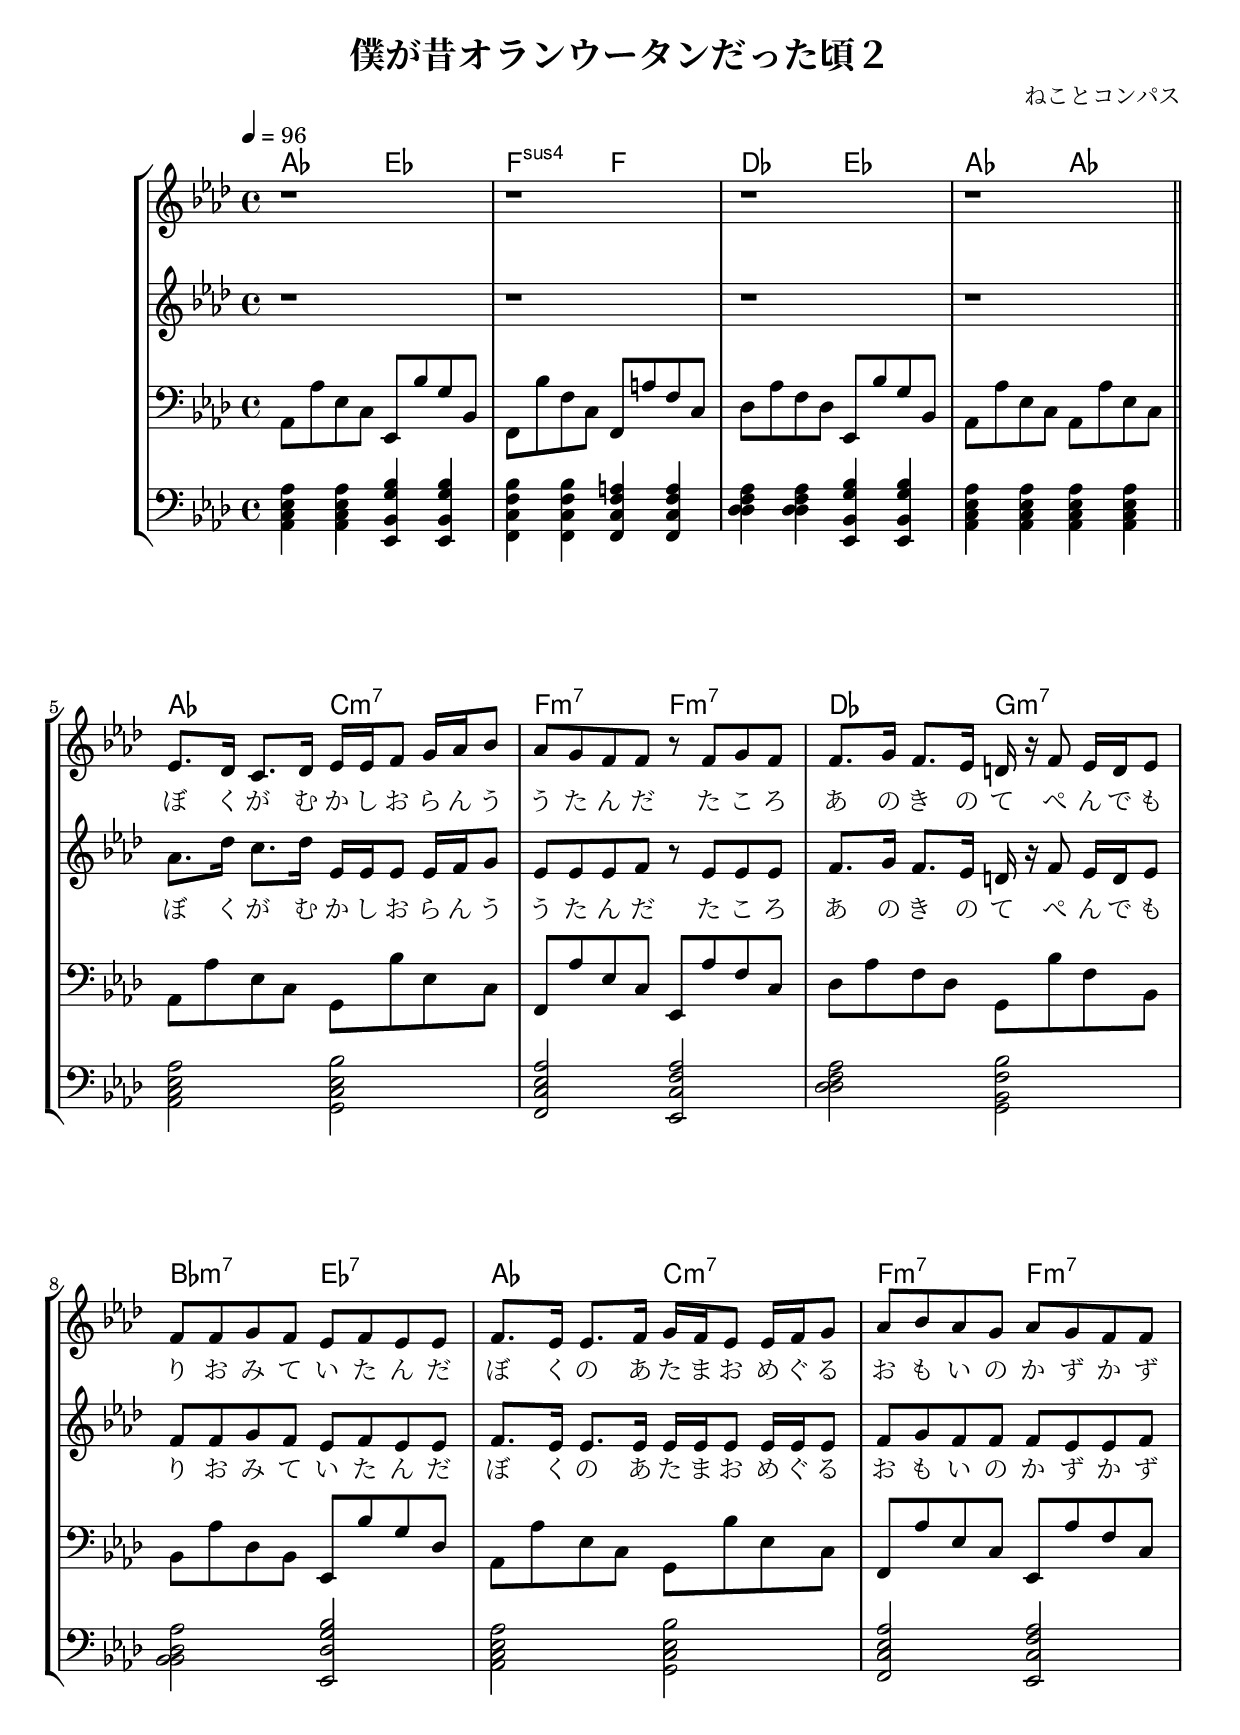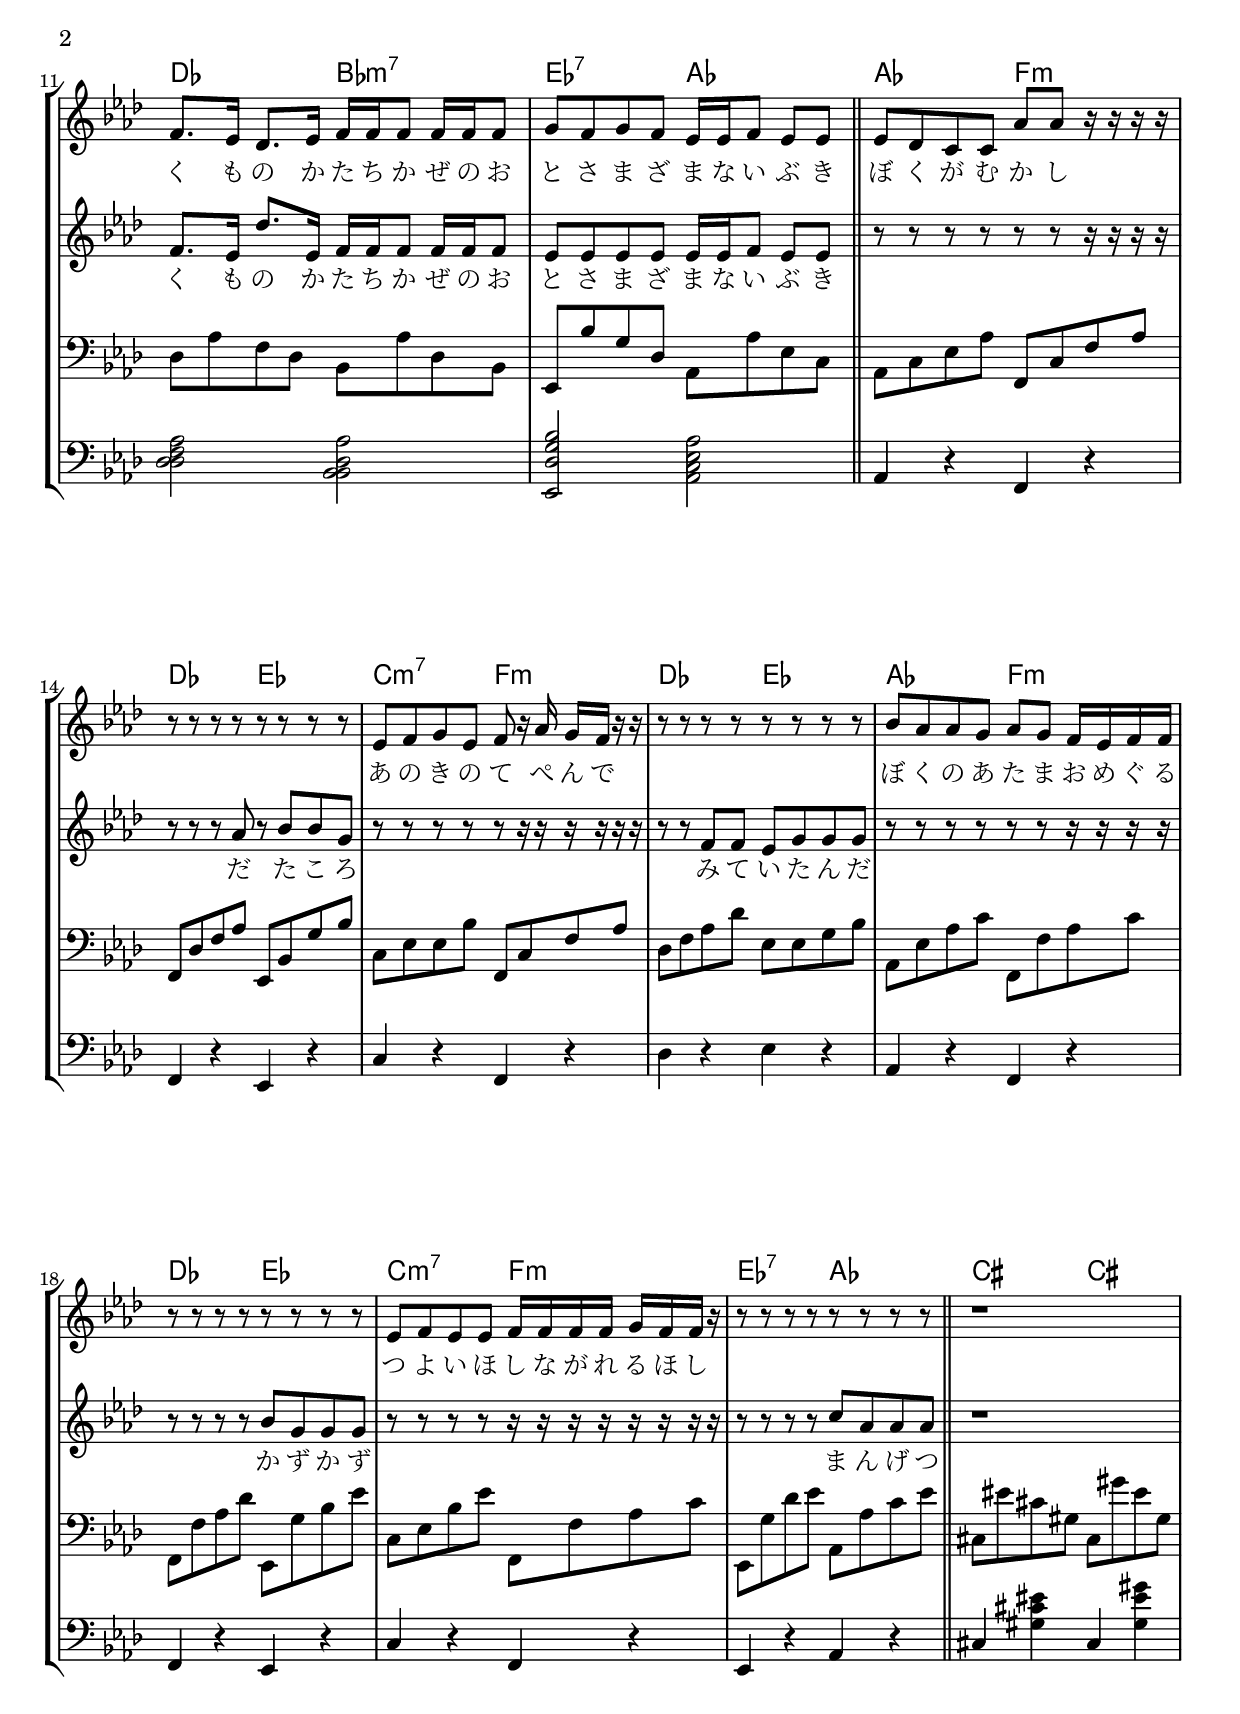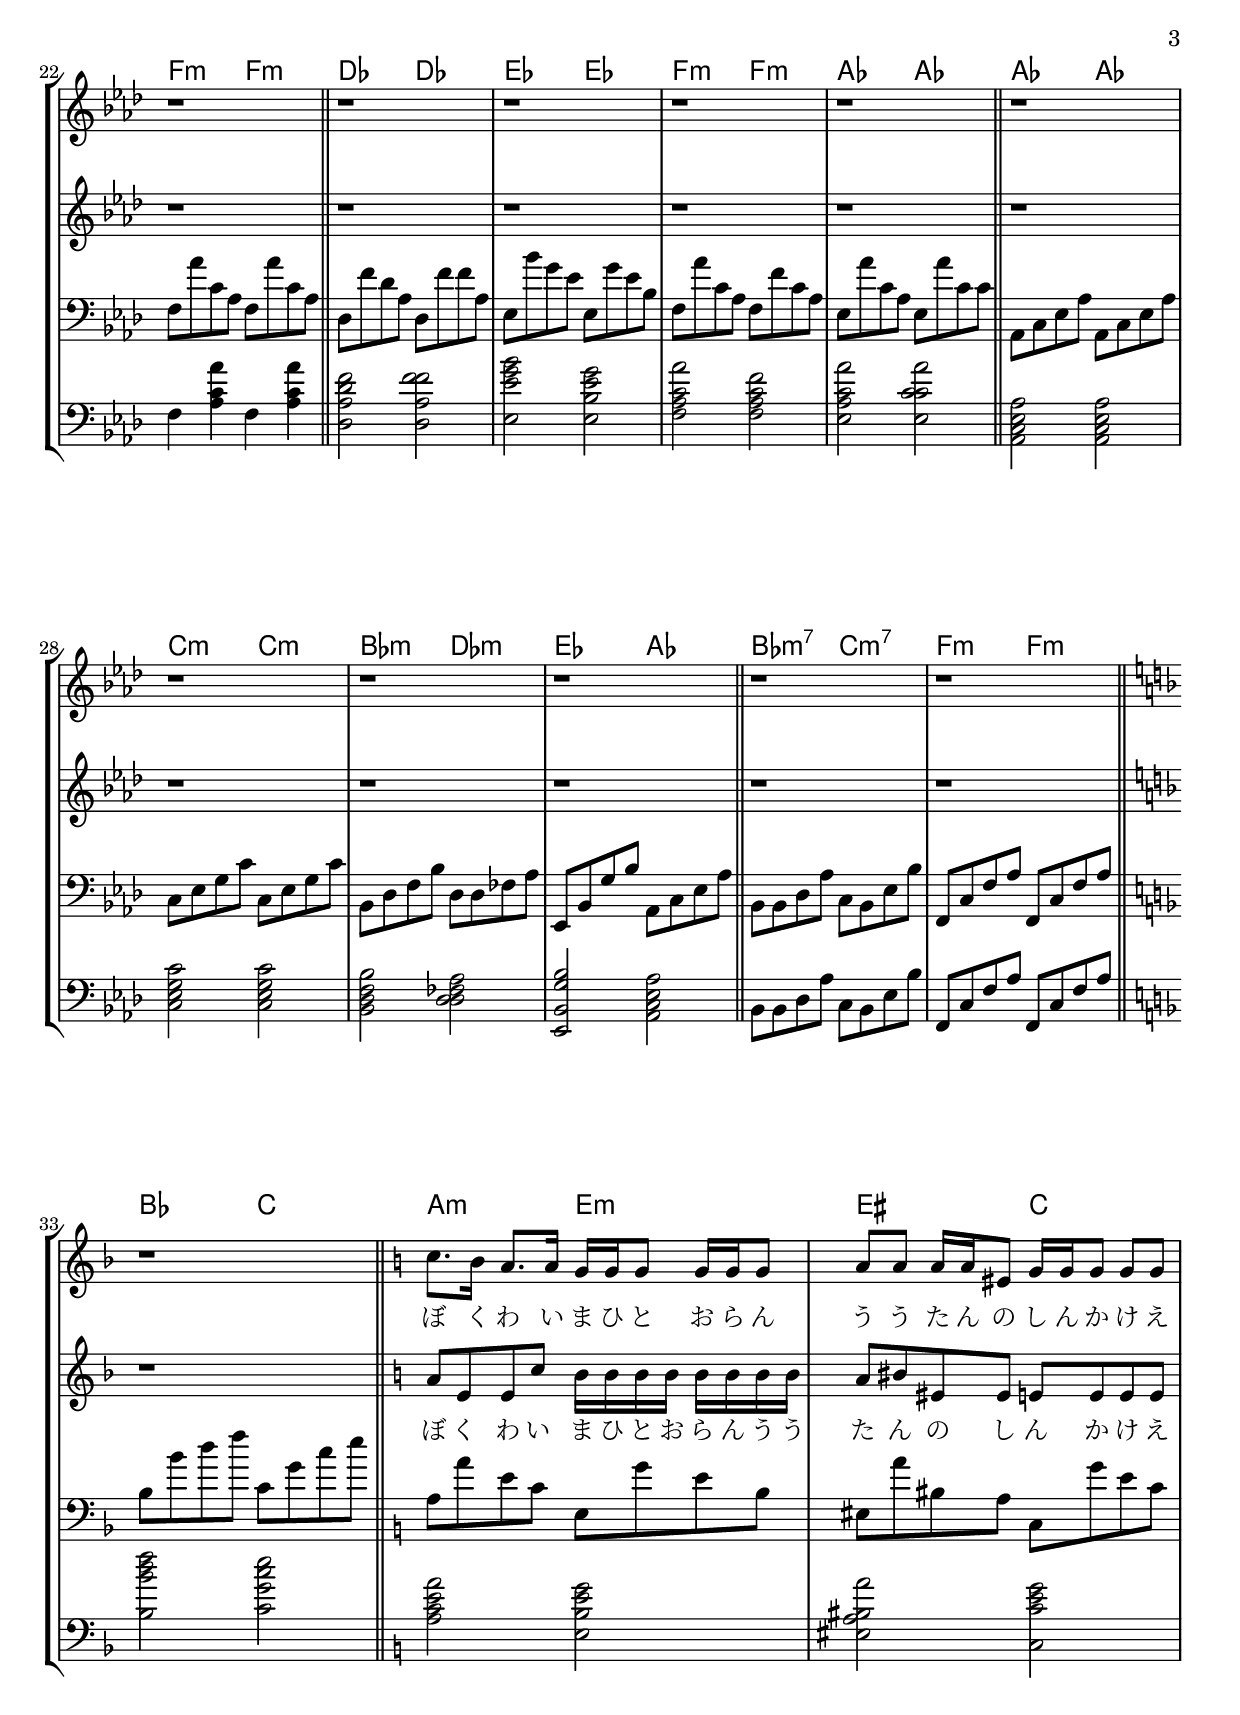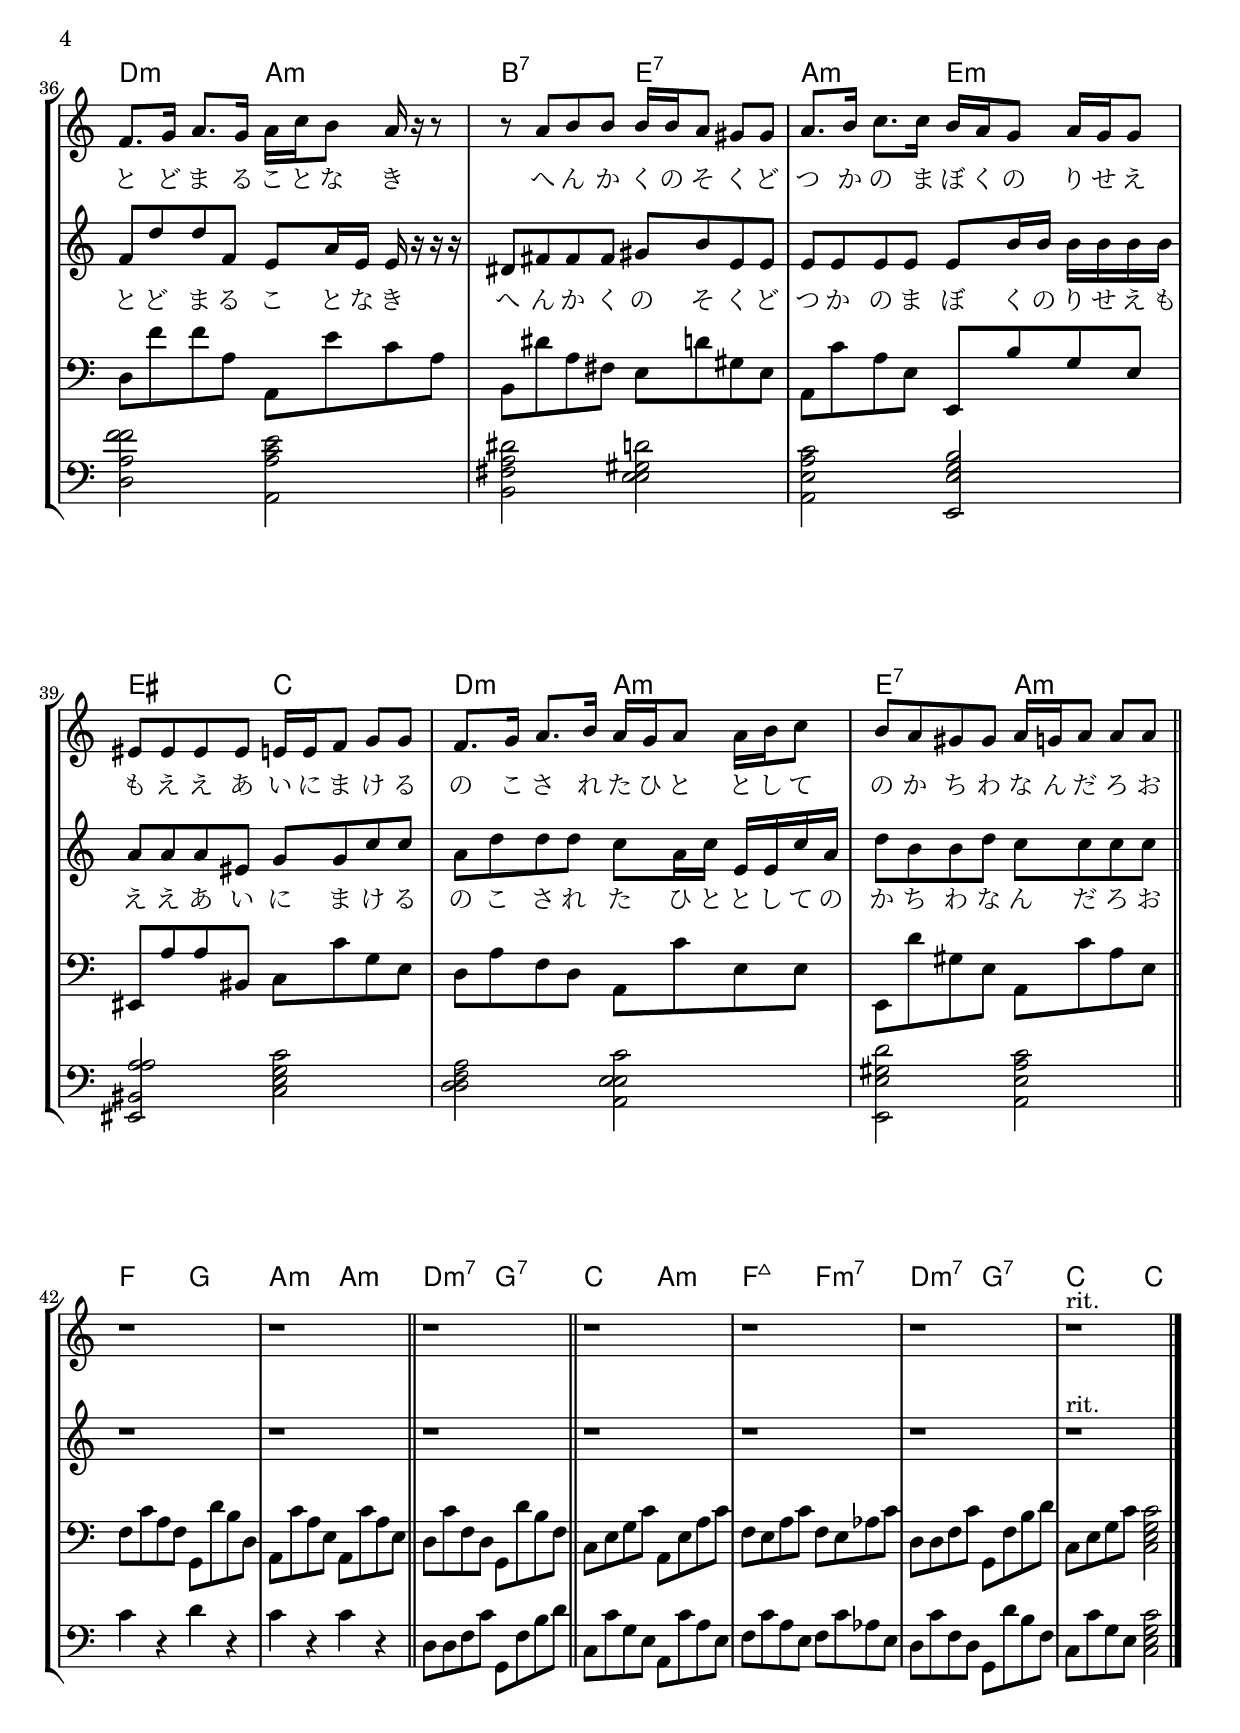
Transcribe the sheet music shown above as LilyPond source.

\version "2.12.1"

\header {
	title = \markup {僕が昔オランウータンだった頃２}
	composer = \markup \center-column {ねことコンパス}
}

harmony = \chordmode {
	as2 es f:sus4 f des es as as 

	as c:min7 f:min7 f:min7 des g:min7 bes:min7 es:7 as c:min7 f:min7 f:min7 des bes:min7 es:7 as 

	as f:m des es c:min7 f:m des es as f:m des es c:min7 f:m es:7 as 

	cis cis f:m f:m 

	des des es es f:m f:m as as 

	as as c:m c:m bes:m des:m es as 

	bes:min7 c:min7 f:m f:m 

	bes c 

	a:m e:m eis c d:m a:m b:7 e:7 a:m e:m eis c d:m a:m e:7 a:m 

	f g a:m a:m 

	d:min7 g:7 

	c a:m f:maj7 f:min7 d:min7 g:7 c c 
}

melody = {
	\key as \major
	\tempo 4 = 96
	r1 | r1 | r1 | r1   
	\set Staff.midiInstrument = #"mmi0.42"
	es'8.  des'16  c'8.  des'16  es'16  es'16  f'8  g'16  as'16  bes'8 
	as'8  g'8  f'8  f'8  r8  f'8  g'8  f'8 
	f'8.  g'16  f'8.  es'16  d'16  r16  f'8  es'16  d'16  es'8 
	f'8  f'8  g'8  f'8  es'8  f'8  es'8  es'8 
	f'8.  es'16  es'8.  f'16  g'16  f'16  es'8  es'16  f'16  g'8 
	as'8  bes'8  as'8  g'8  as'8  g'8  f'8  f'8 
	f'8.  es'16  des'8.  es'16  f'16  f'16  f'8  f'16  f'16  f'8 
	g'8  f'8  g'8  f'8  es'16  es'16  f'8  es'8  es'8
	\set Staff.midiInstrument = #"Pad 5 (bowed)"
	es'8  des'8  c'8  c'8  as'8  as'8  r16  r16  r16  r16 
	r8  r8  r8  r8  r8  r8  r8  r8 
	es'8  f'8  g'8  es'8  f'8  r16  as'16  g'16  f'16  r16  r16 
	r8  r8  r8  r8  r8  r8  r8  r8 
	bes'8  as'8  as'8  g'8  as'8  g'8  f'16  es'16  f'16  f'16 
	r8  r8  r8  r8  r8  r8  r8  r8 
	es'8  f'8  es'8  es'8  f'16  f'16  f'16  f'16  g'16  f'16  f'16  r16 
	r8  r8  r8  r8  r8  r8  r8  r8
	r1 | r1   
	r1 | r1 | r1 | r1   
	r1 | r1 | r1 | r1   
	r1 | r1   
	\key f \major
	r1   
	\set Staff.midiInstrument = #"mmi0.48"
		\key c \major
c''8.  b'16  a'8.  a'16  g'16  g'16  g'8  g'16  g'16  g'8 
	a'8  a'8  a'16  a'16  eis'8  g'16  g'16  g'8  g'8  g'8 
	f'8.  g'16  a'8.  g'16  a'16  c''16  b'8  a'16  r16  r8 
	r8  a'8  b'8  b'8  b'16  b'16  a'8  gis'8  gis'8 
	a'8.  b'16  c''8.  c''16  b'16  a'16  g'8  a'16  g'16  g'8 
	eis'8  eis'8  eis'8  eis'8  e'16  e'16  f'8  g'8  g'8 
	f'8.  g'16  a'8.  b'16  a'16  g'16  a'8  a'16  b'16  c''8 
	b'8  a'8  gis'8  gis'8  a'16  g'16  a'8  a'8  a'8
	r1 | r1   
	r1   
	r1 | r1 | r1 | r1^"rit." \bar "|."
}

words = \lyricmode {
	
	ぼ  く  が  む  か  し  お  ら  ん  う  う  た  ん  だ  た  こ  ろ  あ  の  き  の  て  ぺ  ん  で  も  り  お  み  て  い  た  ん  だ  ぼ  く  の  あ  た  ま  お  め  ぐ  る  お  も  い  の  か  ず  か  ず  く  も  の  か  た  ち  か  ぜ  の  お  と  さ  ま  ざ  ま  な  い  ぶ  き  
	ぼ  く  が  む  か  し  あ  の  き  の  て  ぺ  ん  で  ぼ  く  の  あ  た  ま  お  め  ぐ  る  つ  よ  い  ほ  し  な  が  れ  る  ほ  し  
	
	
	
	
	
	ぼ  く  わ  い  ま  ひ  と  お  ら  ん  う  う  た  ん  の  し  ん  か  け  え  と  ど  ま  る  こ  と  な  き  へ  ん  か  く  の  そ  く  ど  つ  か  の  ま  ぼ  く  の  り  せ  え  も  え  え  あ  い  に  ま  け  る  の  こ  さ  れ  た  ひ  と  と  し  て  の  か  ち  わ  な  ん  だ  ろ  お  
	
	
	
}

secondmelody = {
	\key as \major
	\tempo 4 = 96
	r1 | r1 | r1 | r1   
	\set Staff.midiInstrument = #"mmi0.48"
	as'8.  des''16  c''8.  des''16  es'16  es'16  es'8  es'16  f'16  g'8 
	es'8  es'8  es'8  f'8  r8  es'8  es'8  es'8 
	f'8.  g'16  f'8.  es'16  d'16  r16  f'8  es'16  d'16  es'8 
	f'8  f'8  g'8  f'8  es'8  f'8  es'8  es'8 
	f'8.  es'16  es'8.  es'16  es'16  es'16  es'8  es'16  es'16  es'8 
	f'8  g'8  f'8  f'8  f'8  es'8  es'8  f'8 
	f'8.  es'16  des''8.  es'16  f'16  f'16  f'8  f'16  f'16  f'8 
	es'8  es'8  es'8  es'8  es'16  es'16  f'8  es'8  es'8
	\set Staff.midiInstrument = #"Pad 8 (sweep)"
	r8  r8  r8  r8  r8  r8  r16  r16  r16  r16 
	r8  r8  r8  as'8  r8  bes'8  bes'8  g'8 
	r8  r8  r8  r8  r8  r16  r16  r16  r16  r16  r16 
	r8  r8  f'8  f'8  es'8  g'8  g'8  g'8 
	r8  r8  r8  r8  r8  r8  r16  r16  r16  r16 
	r8  r8  r8  r8  bes'8  g'8  g'8  g'8 
	r8  r8  r8  r8  r16  r16  r16  r16  r16  r16  r16  r16 
	r8  r8  r8  r8  c''8  as'8  as'8  as'8
	r1 | r1   
	r1 | r1 | r1 | r1   
	r1 | r1 | r1 | r1   
	r1 | r1   
	\key f \major
	r1   
	\set Staff.midiInstrument = #"fss0.42"
		\key c \major
a'8  e'8  e'8  c''8  b'16  b'16  b'16  b'16  b'16  b'16  b'16  b'16 
	a'8  bis'8  eis'8  eis'8  e'8  e'8  e'8  e'8 
	f'8  d''8  d''8  f'8  e'8  a'16  e'16  e'16  r16  r16  r16 
	dis'8  fis'8  fis'8  fis'8  gis'8  b'8  e'8  e'8 
	e'8  e'8  e'8  e'8  e'8  b'16  b'16  b'16  b'16  b'16  b'16 
	a'8  a'8  a'8  eis'8  g'8  g'8  c''8  c''8 
	a'8  d''8  d''8  d''8  c''8  a'16  c''16  e'16  e'16  c''16  a'16 
	d''8  b'8  b'8  d''8  c''8  c''8  c''8  c''8
	r1 | r1   
	r1   
	r1 | r1 | r1 | r1^"rit." \bar "|."
}

secondwords = \lyricmode {
	
	ぼ  く  が  む  か  し  お  ら  ん  う  う  た  ん  だ  た  こ  ろ  あ  の  き  の  て  ぺ  ん  で  も  り  お  み  て  い  た  ん  だ  ぼ  く  の  あ  た  ま  お  め  ぐ  る  お  も  い  の  か  ず  か  ず  く  も  の  か  た  ち  か  ぜ  の  お  と  さ  ま  ざ  ま  な  い  ぶ  き  
	だ  た  こ  ろ  み  て  い  た  ん  だ  か  ず  か  ず  ま  ん  げ  つ  
	
	
	
	
	
	ぼ  く  わ  い  ま  ひ  と  お  ら  ん  う  う  た  ん  の  し  ん  か  け  え  と  ど  ま  る  こ  と  な  き  へ  ん  か  く  の  そ  く  ど  つ  か  の  ま  ぼ  く  の  り  せ  え  も  え  え  あ  い  に  ま  け  る  の  こ  さ  れ  た  ひ  と  と  し  て  の  か  ち  わ  な  ん  だ  ろ  お  
	
	
	
}

tempochange = {
	\tempo 4 = 96
	r1 | r1 | r1 | r1 \bar "||"
	\tempo 4 = 96
	r1 | r1 | r1 | r1 | r1 | r1 | r1 | r1 \bar "||"
	\tempo 4 = 96
	r1 | r1 | r1 | r1 | r1 | r1 | r1 | r1 \bar "||"
	\tempo 4 = 96
	r1 | r1 \bar "||"
	\tempo 4 = 96
	r1 | r1 | r1 | r1 \bar "||"
	\tempo 4 = 96
	r1 | r1 | r1 | r1 \bar "||"
	\tempo 4 = 96
	r1 | r1 \bar "||"
	\tempo 4 = 96
	r1 \bar "||"
	\tempo 4 = 96
	r1 | r1 | r1 | r1 | r1 | r1 | r1 | r1 \bar "||"
	\tempo 4 = 96
	r1 | r1 \bar "||"
	\tempo 4 = 96
	r1 \bar "||"
	\tempo 4 = 96
	r1 | r1 | r1 | \tempo 4 = 72 r2 \tempo 4 = 64 r2 \bar "|."
}

mainacc = {
	\clef bass
	\set Staff.midiInstrument = #"FX 5 (brightness)"
	\key as \major
	\tempo 4 = 96
	as,8 as es c
	es,8 bes g bes,
	f,8 bes f c
	f,8 a f c
	des8 as f des
	es,8 bes g bes,
	as,8 as es c
	as,8 as es c
	\bar "||"

	\set Staff.midiInstrument = #"Reed organ"
	as,8 as es c
	g,8 bes es c
	f,8 as es c
	es,8 as f c
	des8 as f des
	g,8 bes f bes,
	bes,8 as des bes,
	es,8 bes g des
	as,8 as es c
	g,8 bes es c
	f,8 as es c
	es,8 as f c
	des8 as f des
	bes,8 as des bes,
	es,8 bes g des
	as,8 as es c
	\bar "||"

	\set Staff.midiInstrument = #"Acoustic grand"
	as,8 c8 es8 as8
	f,8 c8 f8 as8
	f,8 des8 f8 as8
	es,8 bes,8 g8 bes8
	c8 es8 es8 bes8
	f,8 c8 f8 as8
	des8 f8 as8 des'8
	es8 es8 g8 bes8
	as,8 es8 as8 c'8
	f,8 f8 as8 c'8
	f,8 f8 as8 des'8
	es,8 g8 bes8 es'8
	c8 es8 bes8 es'8
	f,8 f8 as8 c'8
	es,8 g8 des'8 es'8
	as,8 as8 c'8 es'8
	\bar "||"

	\set Staff.midiInstrument = #"FX 2 (soundtrack)"
	cis8 eis' cis' gis
	cis8 gis' eis' gis
	f8 as' c' as
	f8 as' c' as
	\bar "||"

	\set Staff.midiInstrument = #"FX 4 (atmosphere)"
	des8 f' des' as
	des8 f' f' as
	es8 bes' g' es'
	es8 g' es' bes
	f8 as' c' as
	f8 f' c' as
	es8 as' c' as
	es8 as' c' c'
	\bar "||"

	\set Staff.midiInstrument = #"Pad 4 (choir)"
	as,8 c8 es8 as8
	as,8 c8 es8 as8
	c8 es8 g8 c'8
	c8 es8 g8 c'8
	bes,8 des8 f8 bes8
	des8 des8 fes8 as8
	es,8 bes,8 g8 bes8
	as,8 c8 es8 as8
	\bar "||"

	\set Staff.midiInstrument = #"FX 7 (echoes)"
	bes,8 bes,8 des8 as8
	c8 bes,8 es8 bes8
	f,8 c8 f8 as8
	f,8 c8 f8 as8
	\bar "||"

	\set Staff.midiInstrument = #"Pad 7 (halo)"
	\key f \major
	bes8 bes'8 d''8 f''8
	c'8 g'8 c''8 e''8
	\bar "||"

	\set Staff.midiInstrument = #"FX 6 (goblins)"
	\key c \major
	a8 a' e' c'
	e8 g' e' b
	eis8 a' bis a
	c8 g' e' c'
	d8 f' f' a
	a,8 e' c' a
	b,8 dis' a fis
	e8 d' gis e
	a,8 c' a e
	e,8 b g e
	eis,8 a a bis,
	c8 c' g e
	d8 a f d
	a,8 c' e e
	e,8 d' gis e
	a,8 c' a e
	\bar "||"

	\set Staff.midiInstrument = #"Synthstrings 1"
	f8 c' a f
	g,8 d' b d
	a,8 c' a e
	a,8 c' a e
	\bar "||"

	\set Staff.midiInstrument = #"Acoustic grand"
	d8 c' f d
	g,8 d' b f
	\bar "||"

	\set Staff.midiInstrument = #"Pad 3 (polysynth)"
	c8 e8 g8 c'8
	a,8 e8 a8 c'8
	f8 e8 a8 c'8
	f8 e8 as8 c'8
	d8 d8 f8 c'8
	g,8 f8 b8 d'8
	c8 e8 g8 c'8
	<c e g c'>2
	\bar "|."
}

subacc = {
	\clef bass
	\set Staff.midiInstrument = #"Acoustic grand"
	\key as \major
	\tempo 4 = 96
	<as, c es as>4 <as, c es as>4
	<es, bes, g bes>4 <es, bes, g bes>4
	<f, c f bes>4 <f, c f bes>4
	<f, c f a>4 <f, c f a>4
	<des des f as>4 <des des f as>4
	<es, bes, g bes>4 <es, bes, g bes>4
	<as, c es as>4 <as, c es as>4
	<as, c es as>4 <as, c es as>4
	\bar "||"

	\set Staff.midiInstrument = #"Viola"
	<as, c es as>2
	<g, c es bes>2
	<f, c es as>2
	<es, c f as>2
	<des des f as>2
	<g, bes, f bes>2
	<bes, bes, des as>2
	<es, des g bes>2
	<as, c es as>2
	<g, c es bes>2
	<f, c es as>2
	<es, c f as>2
	<des des f as>2
	<bes, bes, des as>2
	<es, des g bes>2
	<as, c es as>2
	\bar "||"

	\set Staff.midiInstrument = #"Pan Flute"
	as,4 r4
	f,4 r4
	f,4 r4
	es,4 r4
	c4 r4
	f,4 r4
	des4 r4
	es4 r4
	as,4 r4
	f,4 r4
	f,4 r4
	es,4 r4
	c4 r4
	f,4 r4
	es,4 r4
	as,4 r4
	\bar "||"

	\set Staff.midiInstrument = #"Electric Guitar (clean)"
	cis4 <gis cis' eis'>4
	cis4 <gis eis' gis'>4
	f4 <as c' as'>4
	f4 <as c' as'>4
	\bar "||"

	\set Staff.midiInstrument = #"Electric Guitar (clean)"
	<des as des' f'>2
	<des as f' f'>2
	<es es' g' bes'>2
	<es bes es' g'>2
	<f as c' as'>2
	<f as c' f'>2
	<es as c' as'>2
	<es c' c' as'>2
	\bar "||"

	\set Staff.midiInstrument = #"Electric Guitar (clean)"
	<as, c es as>2
	<as, c es as>2
	<c es g c'>2
	<c es g c'>2
	<bes, des f bes>2
	<des des fes as>2
	<es, bes, g bes>2
	<as, c es as>2
	\bar "||"

	\set Staff.midiInstrument = #"Acoustic grand"
	bes,8 bes,8 des8 as8
	c8 bes,8 es8 bes8
	f,8 c8 f8 as8
	f,8 c8 f8 as8
	\bar "||"

	\set Staff.midiInstrument = #"Electric Guitar (clean)"
	\key f \major
	<bes bes' d'' f''>2
	<c' g' c'' e''>2
	\bar "||"

	\set Staff.midiInstrument = #"Flute"
	\key c \major
	<a c' e' a'>2
	<e b e' g'>2
	<eis a bis a'>2
	<c c' e' g'>2
	<d a f' f'>2
	<a, a c' e'>2
	<b, fis a dis'>2
	<e e gis d'>2
	<a, e a c'>2
	<e, e g b>2
	<eis, bis, a a>2
	<c e g c'>2
	<d d f a>2
	<a, e e c'>2
	<e, e gis d'>2
	<a, e a c'>2
	\bar "||"

	\set Staff.midiInstrument = #"Violin"
	c'4 r4
	d'4 r4
	c'4 r4
	c'4 r4
	\bar "||"

	\set Staff.midiInstrument = #"Acoustic grand"
	d8 d8 f8 c'8
	g,8 f8 b8 d'8
	\bar "||"

	\set Staff.midiInstrument = #"FX 4 (atmosphere)"
	c8 c' g e
	a,8 c' a e
	f8 c' a e
	f8 c' as e
	d8 c' f d
	g,8 d' b f
	c8 c' g e
	<c e g c'>2
	\bar "|."
}

percA = {
	\drummode {
	r1  |r1  |r1  |r2 r8 hho4 hho8  \bar "||"
	cymr4 cymr4 cymr4 cymr4  |cymr4 cymr8 cymr16 cymr16 cymr4 cymr4  |cymr4 cymr4 cymr4 cymr4  |cymr4 cymr2.  |cymr4 cymr4 cymr4 cymr4  |cymr4 cymr8 cymr16 cymr16 cymr4 cymr4  |cymr4 cymr4 cymr4 cymr4  |cymr4 cymr2.  \bar "||"
	r1  |r1  |r1  |r1  |r1  |r1  |r1  |r2 r8 hho4 hho8  \bar "||"
	r1 |r1 \bar "||"
	r1  |r1  |r1  |r2 r8 hho4 hho8  \bar "||"
	cymr4 cymr4 cymr4 cymr4  |cymr4 cymr8 cymr16 cymr16 cymr4 cymr4  |cymr4 cymr4 cymr4 cymr4  |cymr4 cymr2.  \bar "||"
	r1  |r2 r8 hho4 hho8  \bar "||"
	r2. hho4  \bar "||"
	cymr4 cymr4 cymr4 cymr4  |cymr4 cymr8 cymr16 cymr16 cymr4 cymr4  |cymr4 cymr4 cymr4 cymr4  |cymr4 cymr2.  |cymr4 cymr4 cymr4 cymr4  |cymr4 cymr8 cymr16 cymr16 cymr4 cymr4  |cymr4 cymr4 cymr4 cymr4  |cymr4 cymr2.  \bar "||"
	r1  |r2 r8 hho4 hho8  \bar "||"
	r1 \bar "||"
	hh8 hh8 hh8 hh8 hh8 hh8 hh8 hh8  |hh8 hh8 hh8 hh8 hh4 hh8 hh8  |hh8 hh8 hh8 hh8 hh8 hh8 hh8 hh8  |r8 hh2. r8  \bar "|."
	}
}

percB = {
	\drummode {
	r4. hhp2 hhp8  |r4. hhp2 hhp8  |r4. hhp2 hhp8  |hhp4 hhp4 hhp4 hhp4  \bar "||"
	r2 sn2  |r2 sn2  |r2 sn2  |r8 sn8 sn2.  |r2 sn2  |r2 sn2  |r2 sn2  |r8 sn8 sn2.  \bar "||"
	r4. hhp2 hhp8  |r4. hhp2 hhp8  |r4. hhp2 hhp8  |r4. hhp2 hhp8  |r4. hhp2 hhp8  |r4. hhp2 hhp8  |r4. hhp2 hhp8  |hhp4 hhp4 hhp4 hhp4  \bar "||"
	r1 |r1 \bar "||"
	r4. hhp2 hhp8  |r4. hhp2 hhp8  |r4. hhp2 hhp8  |hhp4 hhp4 hhp4 hhp4  \bar "||"
	r2 sn2  |r2 sn2  |r2 sn2  |r8 sn8 sn2.  \bar "||"
	r4. hhp2 hhp8  |hhp4 hhp4 hhp4 hhp4  \bar "||"
	r16 hhp16 hhp8 hhp16 hhp8 hhp2 hhp16  \bar "||"
	r2 sn2  |r2 sn2  |r2 sn2  |r8 sn8 sn2.  |r2 sn2  |r2 sn2  |r2 sn2  |r8 sn8 sn2.  \bar "||"
	r4. hhp2 hhp8  |hhp4 hhp4 hhp4 hhp4  \bar "||"
	r1 \bar "||"
	r4 sn8. sn8 sn8. sn8. sn16  |r4 sn8. sn8 sn8. sn4  |r4 sn8. sn8 sn8. sn8. sn16  |r4 sn2 sn4  \bar "|."
	}
}

percC = {
	\drummode {
	hh4 hh4 hh4 hh4  |hh4 hh4 hh4 hh4  |hh4 hh4 hh4 hh4  |r4. hh2 r8  \bar "||"
	bd2. r8 bd8  |bd2. r8 bd8  |bd2. r8 bd8  |bd4. bd8 bd4. bd8  |bd2. r8 bd8  |bd2. r8 bd8  |bd2. r8 bd8  |bd2 r8 bd4.  \bar "||"
	hh4 hh4 hh4 hh4  |hh4 hh4 hh4 hh4  |hh4 hh4 hh4 hh4  |hh4 hh4 hh4 hh4  |hh4 hh4 hh4 hh4  |hh4 hh4 hh4 hh4  |hh4 hh4 hh4 hh4  |r4. hh2 r8  \bar "||"
	r1 |r1 \bar "||"
	hh4 hh4 hh4 hh4  |hh4 hh4 hh4 hh4  |hh4 hh4 hh4 hh4  |r4. hh2 r8  \bar "||"
	bd2. r8 bd8  |bd2. r8 bd8  |bd2. r8 bd8  |bd2 r8 bd4.  \bar "||"
	hh4 hh4 hh4 hh4  |r4. hh2 r8  \bar "||"
	hh8. hh8. hh4 hh4 hh8  \bar "||"
	bd2. r8 bd8  |bd2. r8 bd8  |bd2. r8 bd8  |bd4. bd8 bd4. bd8  |bd2. r8 bd8  |bd2. r8 bd8  |bd2. r8 bd8  |bd2 r8 bd4.  \bar "||"
	hh4 hh4 hh4 hh4  |r4. hh2 r8  \bar "||"
	r1 \bar "||"
	bd8 bd4 bd2 bd8  |bd8 bd2 bd4.  |bd8 bd4 bd2 bd8  |bd8 bd4. bd4. bd8  \bar "|."
	}
}

percD = {
	\drummode {
	bd2. r8 bd8  |bd8. bd8. bd2 bd8  |bd2. r8 bd8  |bd8. bd4. r16 bd4 bd8  \bar "||"
	r1 |r1 |r1 |r2 r8 tommh8 tommh4  |r1 |r1 |r1 |r8. tommh8. tommh2 r8  \bar "||"
	bd2. r8 bd8  |bd8. bd8. bd2 bd8  |bd2. r8 bd8  |bd8. bd8. bd2 bd8  |bd2. r8 bd8  |bd8. bd8. bd2 bd8  |bd2. r8 bd8  |bd8. bd4. r16 bd4 bd8  \bar "||"
	r1 |r1 \bar "||"
	bd2. r8 bd8  |bd8. bd8. bd2 bd8  |bd2. r8 bd8  |bd8. bd4. r16 bd4 bd8  \bar "||"
	r1 |r1 |r1 |r8. tommh8. tommh2 r8  \bar "||"
	bd2. r8 bd8  |bd8. bd4. r16 bd4 bd8  \bar "||"
	r2 ss2  \bar "||"
	r1 |r1 |r1 |r2 r8 tommh8 tommh4  |r1 |r1 |r1 |r8. tommh8. tommh2 r8  \bar "||"
	bd2. r8 bd8  |bd8. bd4. r16 bd4 bd8  \bar "||"
	r1 \bar "||"
	r1  |r2 r8 hho4.  |r1  |r4. r16 hho2 r16  \bar "|."
	}
}

percE = {
	\drummode {
	r1 | r1 | r1 | r1 \bar "||"
	r1 |r1 |r1 |r2. r8 toml8  |r1 |r1 |r1 |r2. toml8 toml8  \bar "||"
	r1 | r1 | r1 | r1 | r1 | r1 | r1 | r1 \bar "||"
	r1 |r1 \bar "||"
	r1 | r1 | r1 | r1 \bar "||"
	r1 |r1 |r1 |r2. toml8 toml8  \bar "||"
	r1 | r1 \bar "||"
	bd4. bd4 bd4.  \bar "||"
	r1 |r1 |r1 |r2. r8 toml8  |r1 |r1 |r1 |r2. toml8 toml8  \bar "||"
	r1 | r1 \bar "||"
	r1 \bar "||"
	r1 |r1 |r1 |cymc1  \bar "|."
	}
}

percF = {
	\drummode {
	r1 | r1 | r1 | r1 \bar "||"
	r1 |r1 |r1 |r1 |r1 |r1 |r1 |hho1  \bar "||"
	r1 | r1 | r1 | r1 | r1 | r1 | r1 | r1 \bar "||"
	r1 | r1 \bar "||"
	r1 | r1 | r1 | r1 \bar "||"
	r1 |r1 |r1 |hho1  \bar "||"
	r1 | r1 \bar "||"
	r1 \bar "||"
	r1 |r1 |r1 |r1 |r1 |r1 |r1 |hho1  \bar "||"
	r1 | r1 \bar "||"
	r1 \bar "||"
	r1 |r1 |r1 |r4 r16 tommh16 tommh4. tommh4  \bar "|."
	}
}

percG = {
	\drummode {
	r1 | r1 | r1 | r1 \bar "||"
	r1 | r1 | r1 | r1 | r1 | r1 | r1 | r1 \bar "||"
	r1 | r1 | r1 | r1 | r1 | r1 | r1 | r1 \bar "||"
	r1 | r1 \bar "||"
	r1 | r1 | r1 | r1 \bar "||"
	r1 | r1 | r1 | r1 \bar "||"
	r1 | r1 \bar "||"
	r1 \bar "||"
	r1 | r1 | r1 | r1 | r1 | r1 | r1 | r1 \bar "||"
	r1 | r1 \bar "||"
	r1 \bar "||"
	r1 |r1 |r1 |r4. r16 tomml4. tomml8.  \bar "|."
	}
}

percH = {
	\drummode {
	r1 | r1 | r1 | r1 \bar "||"
	r1 | r1 | r1 | r1 | r1 | r1 | r1 | r1 \bar "||"
	r1 | r1 | r1 | r1 | r1 | r1 | r1 | r1 \bar "||"
	r1 | r1 \bar "||"
	r1 | r1 | r1 | r1 \bar "||"
	r1 | r1 | r1 | r1 \bar "||"
	r1 | r1 \bar "||"
	r1 \bar "||"
	r1 | r1 | r1 | r1 | r1 | r1 | r1 | r1 \bar "||"
	r1 | r1 \bar "||"
	r1 \bar "||"
	r1 |r1 |r1 |r2 r16 toml8 toml4 r16  \bar "|."
	}
}

percI = {
	\drummode {
	r1 | r1 | r1 | r1 \bar "||"
	r1 | r1 | r1 | r1 | r1 | r1 | r1 | r1 \bar "||"
	r1 | r1 | r1 | r1 | r1 | r1 | r1 | r1 \bar "||"
	r1 | r1 \bar "||"
	r1 | r1 | r1 | r1 \bar "||"
	r1 | r1 | r1 | r1 \bar "||"
	r1 | r1 \bar "||"
	r1 \bar "||"
	r1 | r1 | r1 | r1 | r1 | r1 | r1 | r1 \bar "||"
	r1 | r1 \bar "||"
	r1 \bar "||"
	r1 |r1 |r1 |r2 r8 tomfh4 tomfh8  \bar "|."
	}
}

\score {
	<<
		\new StaffGroup <<
			\new ChordNames {\harmony}
			\new Voice = "melody" {\melody}
			\new Lyrics \lyricsto "melody" \words
			\new Voice = "secondmelody" {\secondmelody}
			\new Lyrics \lyricsto "secondmelody" \secondwords
			\new Staff = "mainacc" {\mainacc}
			\new Staff = "subacc" {\subacc}
		>>
	>>
	\layout { }
}
